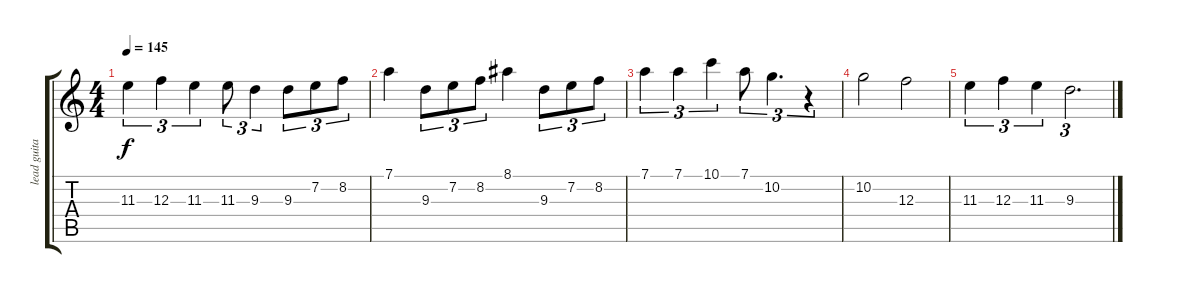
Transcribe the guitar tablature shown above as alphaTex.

\track ("lead guitar" "lead guita") {instrument distortionguitar}
\staff {score tabs}
\tuning (D4 A3 F3 C3 G2 C2) {hide}
\ts (4 4)
\tempo 145
\clef g2
\ks c
11.3.4{tu (3 2) dy f} 12.3.4{tu (3 2)} 11.3.4{tu (3 2)} 11.3.8{tu (3 2)} 9.3.4{tu (3 2)} 9.3.8{tu (3 2)} 7.2.8{tu (3 2)} 8.2.8{tu (3 2)} |
7.1.4 9.3.8{tu (3 2)} 7.2.8{tu (3 2)} 8.2.8{tu (3 2)} 8.1.4 9.3.8{tu (3 2)} 7.2.8{tu (3 2)} 8.2.8{tu (3 2)} |
7.1.4{tu (3 2)} 7.1.4{tu (3 2)} 10.1.4{tu (3 2)} 7.1.8{tu (3 2)} 10.2.4{d tu (3 2)} r.4{tu (3 2)} |
10.2.2 12.3.2 |
11.3.4{tu (3 2)} 12.3.4{tu (3 2)} 11.3.4{tu (3 2)} 9.3.2{d tu (3 2)}
